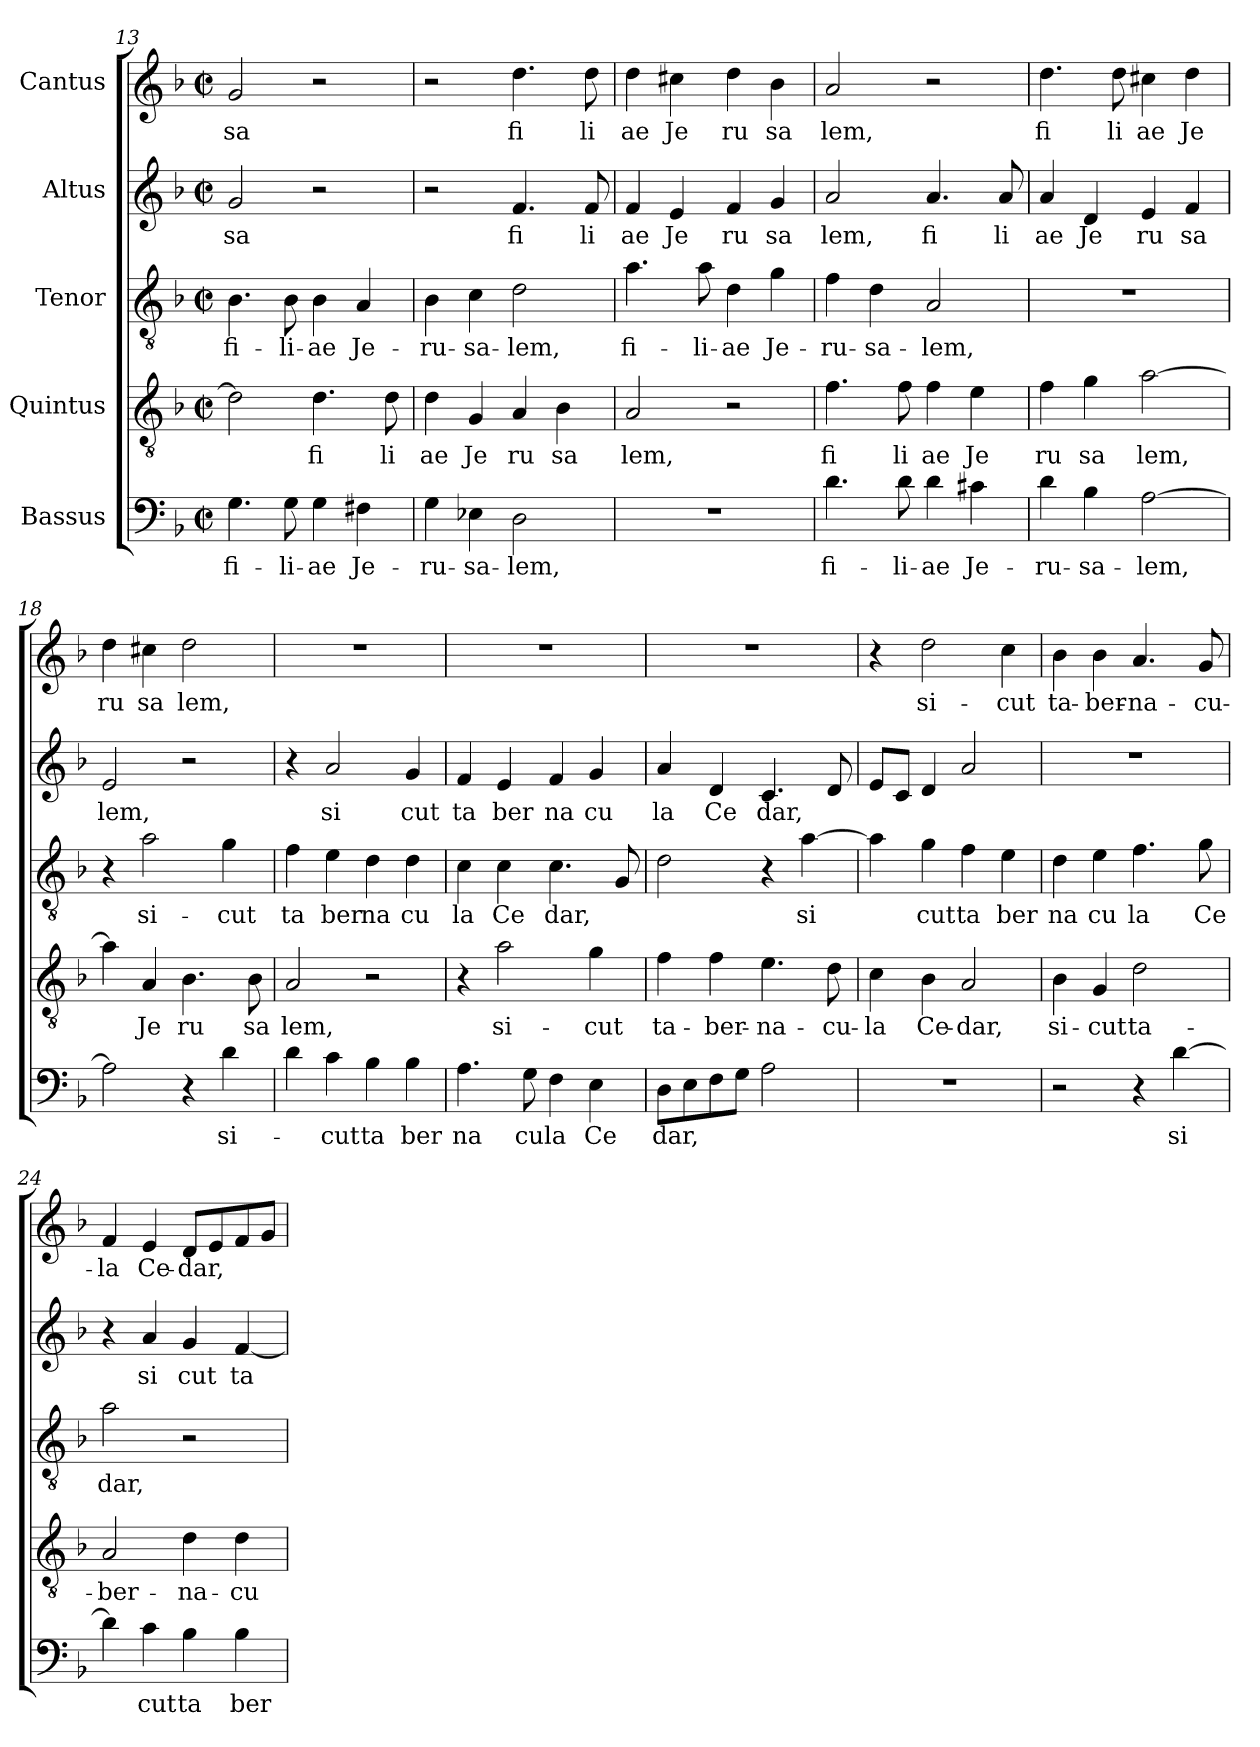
**kern	**text	**kern	**text	**kern	**text	**kern	**text	**kern	**text
*part5	*part5	*part4	*part4	*part3	*part3	*part2	*part2	*part1	*part1
*staff5	*staff5	*staff4	*staff4	*staff3	*staff3	*staff2	*staff2	*staff1	*staff1
*I"Bassus	*	*I"Quintus	*	*I"Tenor	*	*I"Altus	*	*I"Cantus	*
!!LO:LB:g=z
*clefF4	*	*clefGv2	*	*clefGv2	*	*clefG2	*	*clefG2	*
*k[b-]	*	*k[b-]	*	*k[b-]	*	*k[b-]	*	*k[b-]	*
*F:	*	*F:	*	*F:	*	*F:	*	*F:	*
*M2/2	*	*M2/2	*	*M2/2	*	*M2/2	*	*M2/2	*
*met(c|)	*	*met(c|)	*	*met(c|)	*	*met(c|)	*	*met(c|)	*
=13	=13	=13	=13	=13	=13	=13	=13	=13	=13
!	!LO:LY:b:cj	!	!	!	!LO:LY:b:cj	!	!LO:LY:b:cj	!	!LO:LY:b:cj
4.G\	fi-	2d\]	.	4.B-\	fi-	2g/	-sa	2g/	-sa
!	!LO:LY:b:cj	!	!	!	!LO:LY:b:cj	!	!	!	!
8G\	-li-	.	.	8B-\	-li-	.	.	.	.
!	!LO:LY:b:cj	!	!LO:LY:b:cj	!	!LO:LY:b:cj	!	!	!	!
4G\	-ae	4.d\	fi	4B-\	-ae	2r	.	2r	.
!	!LO:LY:b:cj	!	!	!	!LO:LY:b:cj	!	!	!	!
4F#X\	Je-	.	.	4A/	Je-	.	.	.	.
!	!	!	!LO:LY:b:cj	!	!	!	!	!	!
.	.	8d\	li	.	.	.	.	.	.
=14	=14	=14	=14	=14	=14	=14	=14	=14	=14
!	!LO:LY:b:cj	!	!LO:LY:b:cj	!	!LO:LY:b:cj	!	!	!	!
4G\	-ru-	4d\	ae	4B-\	-ru-	2r	.	2r	.
!	!LO:LY:b:cj	!	!LO:LY:b:cj	!	!LO:LY:b:cj	!	!	!	!
4E-\	-sa-	4G/	Je	4c\	-sa-	.	.	.	.
!	!LO:LY:b:cj	!	!LO:LY:b:cj	!	!LO:LY:b:cj	!	!LO:LY:b:cj	!	!LO:LY:b:cj
2D\	-lem,	4A/	ru	2d\	-lem,	4.f/	fi	4.dd\	fi
!	!	!	!LO:LY:b:cj	!	!	!	!	!	!
.	.	4B-\	sa	.	.	.	.	.	.
!	!	!	!	!	!	!	!LO:LY:b:cj	!	!LO:LY:b:cj
.	.	.	.	.	.	8f/	li	8dd\	li
=15	=15	=15	=15	=15	=15	=15	=15	=15	=15
!	!	!	!LO:LY:b:cj	!	!LO:LY:b:cj	!	!LO:LY:b:cj	!	!LO:LY:b:cj
1r	.	2A/	lem,	4.a\	fi-	4f/	ae	4dd\	ae
!	!	!	!	!	!	!	!LO:LY:b:cj	!	!LO:LY:b:cj
.	.	.	.	.	.	4e/	Je	4cc#X\	Je
!	!	!	!	!	!LO:LY:b:cj	!	!	!	!
.	.	.	.	8a\	-li-	.	.	.	.
!	!	!	!	!	!LO:LY:b:cj	!	!LO:LY:b:cj	!	!LO:LY:b:cj
.	.	2r	.	4d\	-ae	4f/	ru	4dd\	ru
!	!	!	!	!	!LO:LY:b:cj	!	!LO:LY:b:cj	!	!LO:LY:b:cj
.	.	.	.	4g\	Je-	4g/	sa	4b-\	sa
=16	=16	=16	=16	=16	=16	=16	=16	=16	=16
!	!LO:LY:b:cj	!	!LO:LY:b:cj	!	!LO:LY:b:cj	!	!LO:LY:b:cj	!	!LO:LY:b:cj
4.d\	fi-	4.f\	fi	4f\	-ru-	2a/	lem,	2a/	lem,
!	!	!	!	!	!LO:LY:b:cj	!	!	!	!
.	.	.	.	4d\	-sa-	.	.	.	.
!	!LO:LY:b:cj	!	!LO:LY:b:cj	!	!	!	!	!	!
8d\	-li-	8f\	li	.	.	.	.	.	.
!	!LO:LY:b:cj	!	!LO:LY:b:cj	!	!LO:LY:b:cj	!	!LO:LY:b:cj	!	!
4d\	-ae	4f\	ae	2A/	-lem,	4.a/	fi	2r	.
!	!LO:LY:b:cj	!	!LO:LY:b:cj	!	!	!	!	!	!
4c#X\	Je-	4e\	Je	.	.	.	.	.	.
!	!	!	!	!	!	!	!LO:LY:b:cj	!	!
.	.	.	.	.	.	8a/	li	.	.
=17	=17	=17	=17	=17	=17	=17	=17	=17	=17
!	!LO:LY:b:cj	!	!LO:LY:b:cj	!	!	!	!LO:LY:b:cj	!	!LO:LY:b:cj
4d\	-ru-	4f\	ru	1r	.	4a/	ae	4.dd\	fi
!	!LO:LY:b:cj	!	!LO:LY:b:cj	!	!	!	!LO:LY:b:cj	!	!
4B-\	-sa-	4g\	sa	.	.	4d/	Je	.	.
!	!	!	!	!	!	!	!	!	!LO:LY:b:cj
.	.	.	.	.	.	.	.	8dd\	li
!	!LO:LY:b	!	!LO:LY:b	!	!	!	!LO:LY:b:cj	!	!LO:LY:b:cj
[>2A\	-lem,	[>2a\	lem,	.	.	4e/	ru	4cc#X\	ae
!	!	!	!	!	!	!	!LO:LY:b:cj	!	!LO:LY:b:cj
.	.	.	.	.	.	4f/	sa	4dd\	Je
=18	=18	=18	=18	=18	=18	=18	=18	=18	=18
!	!	!	!	!	!	!	!LO:LY:b:cj	!	!LO:LY:b:cj
2A\]	.	4a\]	.	4r	.	2e/	lem,	4dd\	ru
!	!	!	!LO:LY:b:cj	!	!LO:LY:b:cj	!	!	!	!LO:LY:b:cj
.	.	4A/	Je	2a\	si-	.	.	4cc#X\	sa
!	!	!	!LO:LY:b:cj	!	!	!	!	!	!LO:LY:b:cj
4r	.	4.B-\	ru	.	.	2r	.	2dd\	lem,
!	!LO:LY:b:cj	!	!	!	!LO:LY:b:cj	!	!	!	!
4d\	si-	.	.	4g\	-cut	.	.	.	.
!	!	!	!LO:LY:b:cj	!	!	!	!	!	!
.	.	(8B-\	sa	.	.	.	.	.	.
!!LO:PB:g=z
=19	=19	=19	=19	=19	=19	=19	=19	=19	=19
!	!	!	!LO:LY:b:cj	!	!LO:LY:b:cj	!	!	!	!
4d\	.	2A/	lem,	4f\	ta	4r	.	1r	.
!	!LO:LY:b:cj	!	!	!	!LO:LY:b:cj	!	!LO:LY:b:cj	!	!
4c\	-cut	.	.	4e\	ber	2a/	si	.	.
!	!LO:LY:b:cj	!	!	!	!LO:LY:b:cj	!	!	!	!
4B-\	ta	2r	.	4d\	na	.	.	.	.
!	!LO:LY:b:cj	!	!	!	!LO:LY:b:cj	!	!LO:LY:b:cj	!	!
4B-\	ber	.	.	4d\	cu	4g/	cut	.	.
=20	=20	=20	=20	=20	=20	=20	=20	=20	=20
!	!LO:LY:b:cj	!	!	!	!LO:LY:b:cj	!	!LO:LY:b:cj	!	!
4.A\	na	4r	.	4c\	la	4f/	ta	1r	.
!	!	!	!LO:LY:b:cj	!	!LO:LY:b:cj	!	!LO:LY:b:cj	!	!
.	.	2a\	si-	4c\	Ce	4e/	ber	.	.
!	!LO:LY:b:cj	!	!	!	!	!	!	!	!
8G\	cu	.	.	.	.	.	.	.	.
!	!LO:LY:b:cj	!	!	!	!LO:LY:b	!	!LO:LY:b:cj	!	!
4F\	la	.	.	4.c\	dar,	4f/	na	.	.
!	!LO:LY:b:cj	!	!LO:LY:b:cj	!	!	!	!LO:LY:b:cj	!	!
4E\	Ce	4g\	-cut	.	.	4g/	cu	.	.
.	.	.	.	8G/	.	.	.	.	.
=21	=21	=21	=21	=21	=21	=21	=21	=21	=21
!	!LO:LY:b	!	!LO:LY:b:cj	!	!	!	!LO:LY:b:cj	!	!
8D\L	dar,	4f\	ta-	2d\	.	4a/	la	1r	.
8E\	.	.	.	.	.	.	.	.	.
!	!	!	!LO:LY:b:cj	!	!	!	!LO:LY:b:cj	!	!
8F\	.	4f\	-ber-	.	.	4d/	Ce	.	.
8G\J	.	.	.	.	.	.	.	.	.
!	!	!	!LO:LY:b:cj	!	!	!	!LO:LY:b	!	!
2A\	.	4.e\	-na-	4r	.	4.c/	dar,	.	.
!	!	!	!	!	!LO:LY:b:cj	!	!	!	!
.	.	.	.	[>4a\	si	.	.	.	.
!	!	!	!LO:LY:b:cj	!	!	!	!	!	!
.	.	8d\	-cu-	.	.	8d/	.	.	.
=22	=22	=22	=22	=22	=22	=22	=22	=22	=22
!	!	!	!LO:LY:b:cj	!	!	!	!	!	!
1r	.	4c\	-la	4a\]	.	8e/L	.	4r	.
.	.	.	.	.	.	8c/J	.	.	.
!	!	!	!LO:LY:b:cj	!	!LO:LY:b:cj	!	!	!	!LO:LY:b:cj
.	.	4B-\	Ce-	4g\	cut	4d/	.	2dd\	si-
!	!	!	!LO:LY:b:cj	!	!LO:LY:b:cj	!	!	!	!
.	.	2A/	-dar,	4f\	ta	2a/	.	.	.
!	!	!	!	!	!LO:LY:b:cj	!	!	!	!LO:LY:b:cj
.	.	.	.	4e\	ber	.	.	4cc\	-cut
=23	=23	=23	=23	=23	=23	=23	=23	=23	=23
!	!	!	!LO:LY:b:cj	!	!LO:LY:b:cj	!	!	!	!LO:LY:b:cj
2r	.	4B-\	si-	4d\	na	1r	.	4b-\	ta-
!	!	!	!LO:LY:b:cj	!	!LO:LY:b:cj	!	!	!	!LO:LY:b:cj
.	.	4G/	-cut	4e\	cu	.	.	4b-\	-ber-
!	!	!	!LO:LY:b:cj	!	!LO:LY:b:cj	!	!	!	!LO:LY:b:cj
4r	.	2d\	ta-	4.f\	la	.	.	4.a/	-na-
!	!LO:LY:b:cj	!	!	!	!	!	!	!	!
[>4d\	si	.	.	.	.	.	.	.	.
!	!	!	!	!	!LO:LY:b:cj	!	!	!	!LO:LY:b:cj
.	.	.	.	8g\	Ce	.	.	8g/	-cu-
=24	=24	=24	=24	=24	=24	=24	=24	=24	=24
!	!	!	!LO:LY:b:cj	!	!LO:LY:b:cj	!	!	!	!LO:LY:b:cj
4d\]	.	2A/	-ber-	2a\	dar,	4r	.	4f/	-la
!	!LO:LY:b:cj	!	!	!	!	!	!LO:LY:b:cj	!	!LO:LY:b:cj
4c\	cut	.	.	.	.	4a/	si	4e/	Ce-
!	!LO:LY:b:cj	!	!LO:LY:b:cj	!	!	!	!LO:LY:b:cj	!	!LO:LY:b
4B-\	ta	4d\	-na-	2r	.	4g/	cut	8d/L	-dar,
.	.	.	.	.	.	.	.	8e/	.
!	!LO:LY:b:cj	!	!LO:LY:b:cj	!	!	!	!LO:LY:b:cj	!	!
4B-\	ber	4d\	-cu-	.	.	[>4f/	ta	8f/	.
.	.	.	.	.	.	.	.	8g/J	.
=	=	=	=	=	=	=	=	=	=
*-	*-	*-	*-	*-	*-	*-	*-	*-	*-
